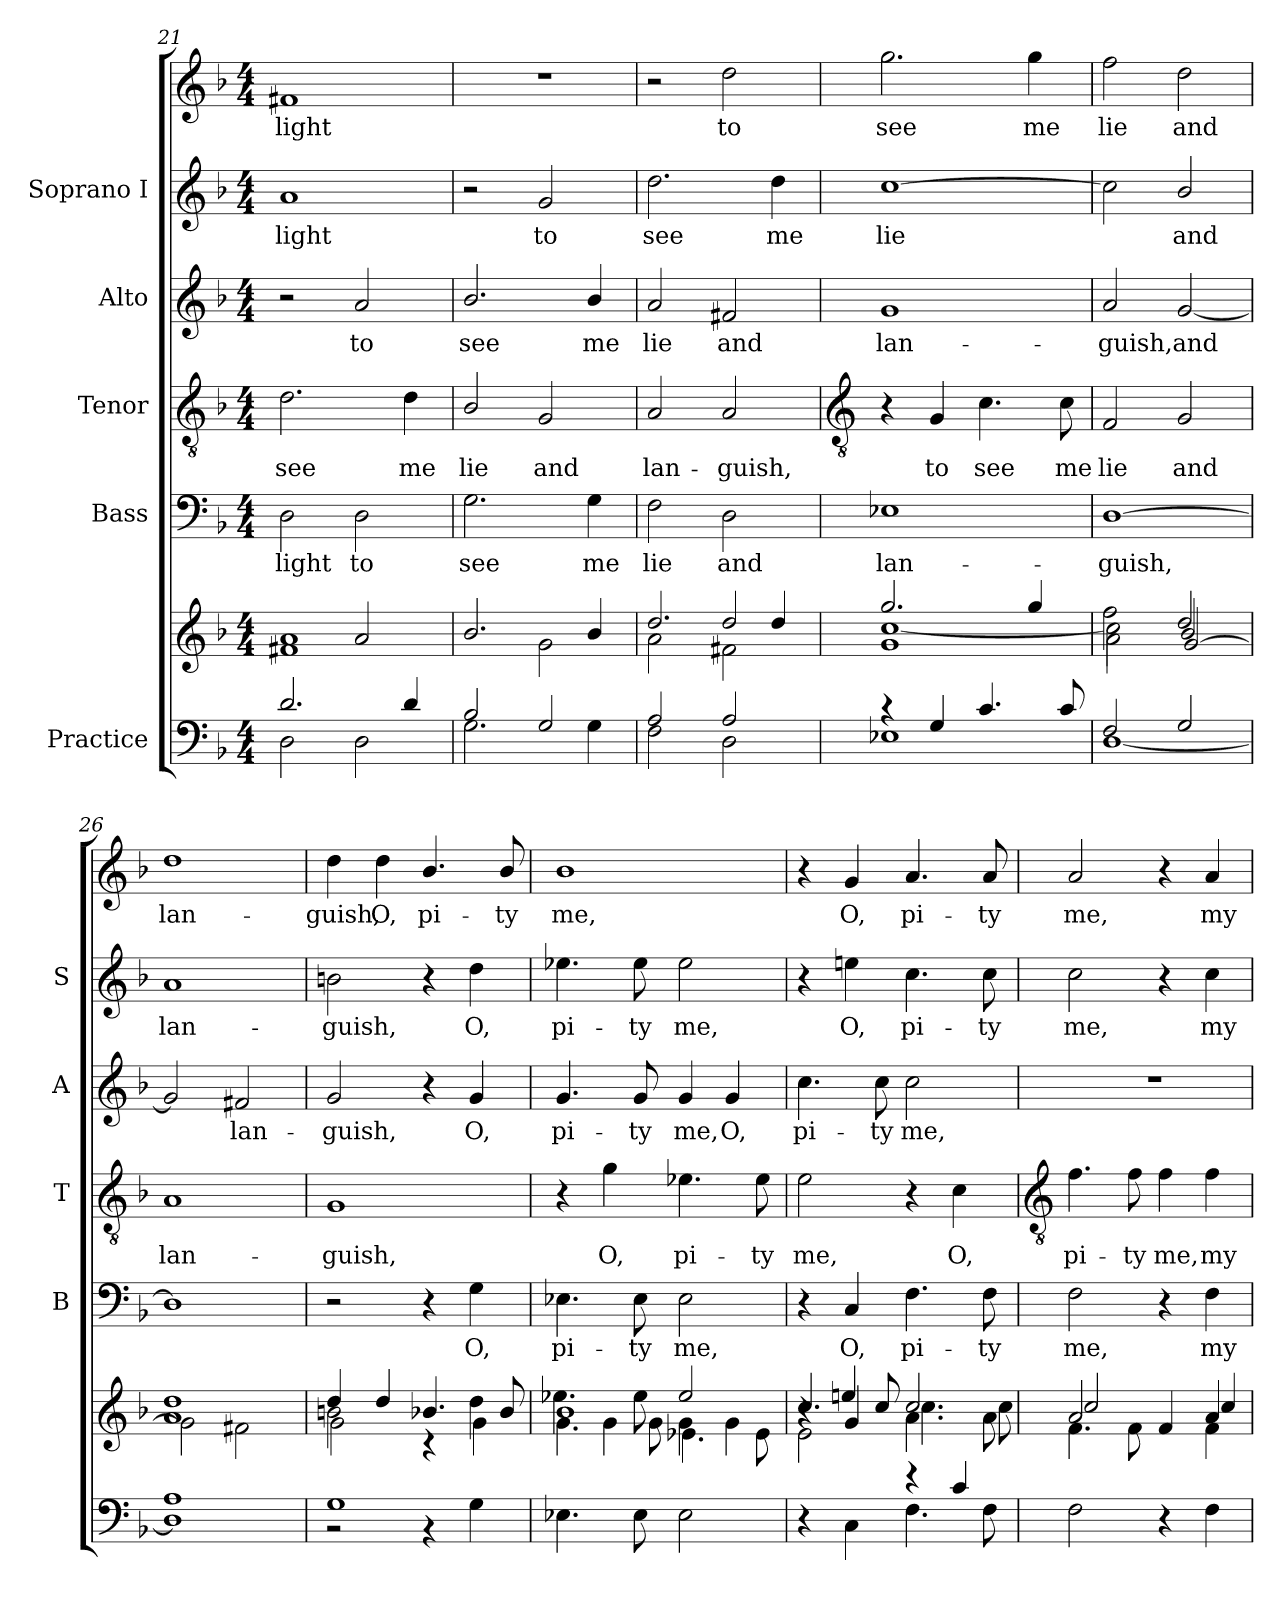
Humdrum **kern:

**kern	**kern	**kern	**text	**kern	**text	**kern	**text	**kern	**text	**kern	**text
*part5	*part5	*part4	*part4	*part3	*part3	*part2	*part2	*part1	*part1	*part1	*part1
*staff7	*staff6	*staff5	*staff5	*staff4	*staff4	*staff3	*staff3	*staff2	*staff2	*staff1	*staff1
*I"Practice	*	*I"Bass	*	*I"Tenor	*	*I"Alto	*	*I"Soprano I	*	*	*
*	*	*I'B	*	*I'T	*	*I'A	*	*I'S	*	*	*
*clefF4	*clefG2	*clefF4	*	*clefGv2	*	*clefG2	*	*clefG2	*	*clefG2	*
*k[b-]	*k[b-]	*k[b-]	*	*k[b-]	*	*k[b-]	*	*k[b-]	*	*k[b-]	*
*F:	*F:	*F:	*	*F:	*	*F:	*	*F:	*	*F:	*
*M4/4	*M4/4	*M4/4	*	*M4/4	*	*M4/4	*	*M4/4	*	*M4/4	*
=21	=21	=21	=21	=21	=21	=21	=21	=21	=21	=21	=21
*^	*^	*	*	*	*	*	*	*	*	*	*
*	*	*	*^	*	*	*	*	*	*	*	*	*	*
!	!	!	!	!	!	!LO:LY:b	!	!LO:LY:b	!	!	!	!LO:LY:b	!	!LO:LY:b
2.d/	2D	1f#X	1a	2ryy	2D	-light	2.d	see	2r	.	1a	light	1f#X	light
!	!	!	!	!	!	!LO:LY:b	!	!	!	!LO:LY:b	!	!	!	!
.	2D	.	.	2a	2D	to	.	.	2a	to	.	.	.	.
!	!	!	!	!	!	!	!	!LO:LY:b	!	!	!	!	!	!
4d/	.	.	.	.	.	.	4d	me	.	.	.	.	.	.
=22	=22	=22	=22	=22	=22	=22	=22	=22	=22	=22	=22	=22	=22	=22
!	!	!	!	!	!	!LO:LY:b	!	!LO:LY:b	!	!LO:LY:b	!	!	!	!
2B-/	2.G	1ryy	2ryy	2.b-/	2.G	see	2B-/	lie	2.b-/	see	2r	.	1r	.
!	!	!	!	!	!	!	!	!LO:LY:b	!	!	!	!LO:LY:b	!	!
2G/	.	.	2g\	.	.	.	2G	and	.	.	2g	to	.	.
!	!	!	!	!	!	!LO:LY:b	!	!	!	!LO:LY:b	!	!	!	!
.	4G	.	.	4b-/	4G	me	.	.	4b-/	me	.	.	.	.
=23	=23	=23	=23	=23	=23	=23	=23	=23	=23	=23	=23	=23	=23	=23
!	!	!	!	!	!	!LO:LY:b	!	!LO:LY:b	!	!LO:LY:b	!	!LO:LY:b	!	!
2A	2F	2ryy	2.dd/	2a\	2F	lie	2A	lan-	2a	lie	2.dd	see	2r	.
!	!	!	!	!	!	!LO:LY:b	!	!LO:LY:b	!	!LO:LY:b	!	!	!	!LO:LY:b
2A	2D	2dd	.	2f#X\	2D	and	2A	-guish,	2f#X	and	.	.	2dd	to
!	!	!	!	!	!	!	!	!	!	!	!	!LO:LY:b	!	!
.	.	.	4dd/	.	.	.	.	.	.	.	4dd	me	.	.
!!LO:LB:g=z
=24	=24	=24	=24	=24	=24	=24	=24	=24	=24	=24	=24	=24	=24	=24
*	*	*	*	*	*	*	*clefGv2	*	*	*	*	*	*	*
!	!	!	!	!	!	!LO:LY:b	!	!	!	!LO:LY:b	!	!LO:LY:b	!	!LO:LY:b
4r	1E-X\	2.gg/	[1cc\	1g	1E-X	lan-	4r	.	1g	lan-	[1cc	lie	2.gg	see
!	!	!	!	!	!	!	!	!LO:LY:b	!	!	!	!	!	!
4G/	.	.	.	.	.	.	4G	to	.	.	.	.	.	.
!	!	!	!	!	!	!	!	!LO:LY:b	!	!	!	!	!	!
4.c/	.	.	.	.	.	.	4.c	see	.	.	.	.	.	.
!	!	!	!	!	!	!	!	!	!	!	!	!	!	!LO:LY:b
.	.	4gg/	.	.	.	.	.	.	.	.	.	.	4gg	me
!	!	!	!	!	!	!	!	!LO:LY:b	!	!	!	!	!	!
8c/	.	.	.	.	.	.	8c	me	.	.	.	.	.	.
=25	=25	=25	=25	=25	=25	=25	=25	=25	=25	=25	=25	=25	=25	=25
!	!	!	!	!	!	!LO:LY:b	!	!LO:LY:b	!	!LO:LY:b	!	!	!	!LO:LY:b
2F/	[1D\	2ff\	2cc\]	2a\	[1D	-guish,	2F	lie	2a	-guish,	2cc]	.	2ff	lie
!	!	!	!	!	!	!	!	!LO:LY:b	!	!LO:LY:b	!	!LO:LY:b	!	!LO:LY:b
2G/	.	2dd/	2b-/	[2g/	.	.	2G	and	[2g	and	2b-/	and	2dd	and
=26	=26	=26	=26	=26	=26	=26	=26	=26	=26	=26	=26	=26	=26	=26
!	!	!	!	!	!	!	!	!LO:LY:b	!	!	!	!LO:LY:b	!	!LO:LY:b
1A	1D\]	1dd	1a\	2g\]	1D]	.	1A	lan-	2g]	.	1a	-lan-	1dd	lan-
!	!	!	!	!	!	!	!	!	!	!LO:LY:b	!	!	!	!
.	.	.	.	2f#X\	.	.	.	.	2f#X	lan-	.	.	.	.
=27	=27	=27	=27	=27	=27	=27	=27	=27	=27	=27	=27	=27	=27	=27
!	!	!	!	!	!	!	!	!LO:LY:b	!	!LO:LY:b	!	!LO:LY:b	!	!LO:LY:b
1G	2r	4dd/	2bn\	2g\	2r	.	1G	-guish,	2g	-guish,	2bn	guish,	4dd	-guish,
!	!	!	!	!	!	!	!	!	!	!	!	!	!	!LO:LY:b
.	.	4dd/	.	.	.	.	.	.	.	.	.	.	4dd	O,
!	!	!	!	!	!	!	!	!	!	!	!	!	!	!LO:LY:b
.	4r	4.b-/	4ryy	4r	4r	.	.	.	4r	.	4r	.	4.b-/	pi-
!	!	!	!	!	!	!LO:LY:b	!	!	!	!LO:LY:b	!	!LO:LY:b	!	!
.	4G\	.	4dd\	4g\	4G	O,	.	.	4g	O,	4dd	O,	.	.
!	!	!	!	!	!	!	!	!	!	!	!	!	!	!LO:LY:b
.	.	8b-/	.	.	.	.	.	.	.	.	.	.	8b-/	-ty
=28	=28	=28	=28	=28	=28	=28	=28	=28	=28	=28	=28	=28	=28	=28
*	*	*	*	*^	*	*	*	*	*	*	*	*	*	*
!	!	!	!	!	!	!	!LO:LY:b	!	!	!	!LO:LY:b	!	!LO:LY:b	!	!LO:LY:b
4ryy	4.E-X\	1b-	4.ee-X\	4.g\	4ryy	4.E-X	pi-	4r	.	4.g	pi-	4.ee-X	pi-	1b-	me,
!	!	!	!	!	!	!	!	!	!LO:LY:b	!	!	!	!	!	!
2.ryy	.	.	.	.	4g\	.	.	4g	O,	.	.	.	.	.	.
!	!	!	!	!	!	!	!LO:LY:b	!	!	!	!LO:LY:b	!	!LO:LY:b	!	!
.	8E-\	.	8ee-	8g\	.	8E-	-ty	.	.	8g	-ty	8ee-	-ty	.	.
!	!	!	!	!	!	!	!LO:LY:b	!	!LO:LY:b	!	!LO:LY:b	!	!LO:LY:b	!	!
.	2E-\	.	2ee-/	4g\	4.e-X\	2E-	me,	4.e-X	pi-	4g	me,	2ee-	me,	.	.
!	!	!	!	!	!	!	!	!	!	!	!LO:LY:b	!	!	!	!
.	.	.	.	4g\	.	.	.	.	.	4g	O,	.	.	.	.
!	!	!	!	!	!	!	!	!	!LO:LY:b	!	!	!	!	!	!
.	.	.	.	.	8e-\	.	.	8e-	-ty	.	.	.	.	.	.
=29	=29	=29	=29	=29	=29	=29	=29	=29	=29	=29	=29	=29	=29	=29	=29
!	!	!	!	!	!	!	!	!	!LO:LY:b	!	!LO:LY:b	!	!	!	!
2ryy	4r	4r	4ryy	4.cc	2e\	4r	.	2e	me,	4.cc	pi-	4r	.	4r	.
!	!	!	!	!	!	!	!LO:LY:b	!	!	!	!	!	!LO:LY:b	!	!LO:LY:b
.	4C\	4g	4een/	.	.	4C	O,	.	.	.	.	4een	O,	4g	O,
!	!	!	!	!	!	!	!	!	!	!	!LO:LY:b	!	!	!	!
.	.	.	.	8cc	.	.	.	.	.	8cc	-ty	.	.	.	.
!	!	!	!	!	!	!	!LO:LY:b	!	!	!	!LO:LY:b	!	!LO:LY:b	!	!LO:LY:b
4r	4.F\	4.a\	4.cc\	2cc/	2ryy	4.F	pi-	4r	.	2cc	me,	4.cc	pi-	4.a	pi-
!	!	!	!	!	!	!	!	!	!LO:LY:b	!	!	!	!	!	!
4c/	.	.	.	.	.	.	.	4c	O,	.	.	.	.	.	.
!	!	!	!	!	!	!	!LO:LY:b	!	!	!	!	!	!LO:LY:b	!	!LO:LY:b
.	8F\	8a\	8cc	.	.	8F	-ty	.	.	.	.	8cc	-ty	8a	-ty
*v	*v	*	*	*	*	*	*	*	*	*	*	*	*	*	*
!!LO:LB:g=z
=30	=30	=30	=30	=30	=30	=30	=30	=30	=30	=30	=30	=30	=30	=30
*	*	*	*	*	*	*	*clefGv2	*	*	*	*	*	*	*
*^	*	*	*	*	*	*	*	*	*	*	*	*	*	*
!	!	!	!	!	!	!	!LO:LY:b	!	!LO:LY:b	!	!	!	!LO:LY:b	!	!LO:LY:b
*v	*v	*	*	*	*	*	*	*	*	*	*	*	*	*	*
2F	2a	2cc/	1ryy	4.f\	2F	me,	4.f	pi-	1r	.	2cc	me,	2a	me,
!	!	!	!	!	!	!	!	!LO:LY:b	!	!	!	!	!	!
.	.	.	.	8f\	.	.	8f	-ty	.	.	.	.	.	.
!	!	!	!	!	!	!	!	!LO:LY:b	!	!	!	!	!	!
4r	4ryy	4ryy	.	4f/	4r	.	4f	me,	.	.	4r	.	4r	.
!	!	!	!	!	!	!LO:LY:b	!	!LO:LY:b	!	!	!	!LO:LY:b	!	!LO:LY:b
4F	4a	4cc/	.	4f	4F	my	4f	my	.	.	4cc	my	4a	my
*	*v	*v	*v	*v	*	*	*	*	*	*	*	*	*	*
=	=	=	=	=	=	=	=	=	=	=	=
*-	*-	*-	*-	*-	*-	*-	*-	*-	*-	*-	*-
